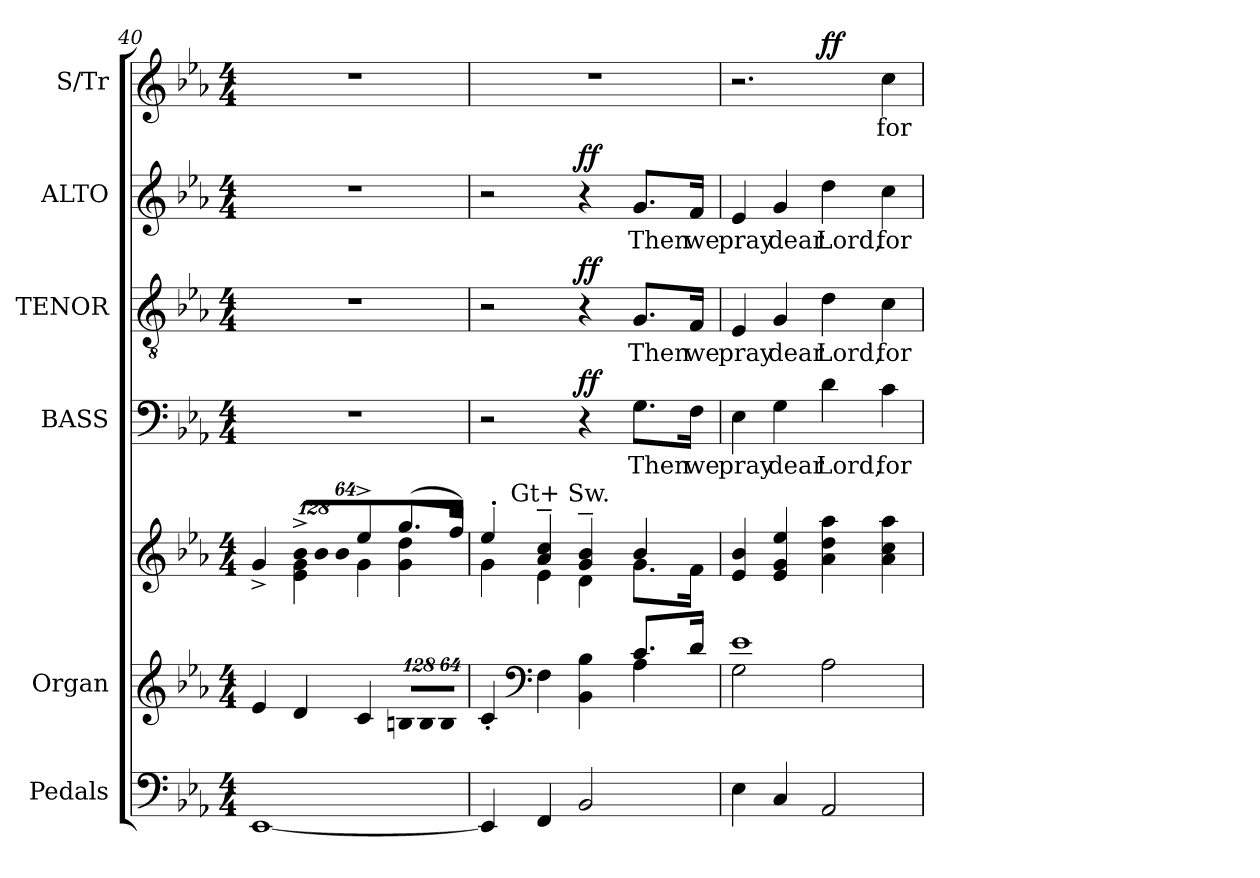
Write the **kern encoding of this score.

**kern	**kern	**kern	**kern	**text	**dynam	**kern	**text	**dynam	**kern	**text	**dynam	**kern	**text	**dynam
*part6	*part5	*part5	*part4	*part4	*part4	*part3	*part3	*part3	*part2	*part2	*part2	*part1	*part1	*part1
*staff7	*staff6	*staff5	*staff4	*staff4	*staff4	*staff3	*staff3	*staff3	*staff2	*staff2	*staff2	*staff1	*staff1	*staff1
*I"Pedals	*I"Organ	*	*I"BASS	*	*	*I"TENOR	*	*	*I"ALTO	*	*	*I"S/Tr	*	*
*I'Ped.	*I'Org.	*	*I'B.	*	*	*I'T.	*	*	*I'A.	*	*	*I'S.	*	*
!!LO:LB:g=z
*clefF4	*clefG2	*clefG2	*clefF4	*	*	*clefGv2	*	*	*clefG2	*	*	*clefG2	*	*
*	*	*	*	*	*	*ITrd7c12	*	*	*	*	*	*	*	*
*k[b-e-a-]	*k[b-e-a-]	*k[b-e-a-]	*k[b-e-a-]	*	*	*k[b-e-a-]	*	*	*k[b-e-a-]	*	*	*k[b-e-a-]	*	*
*E-:	*E-:	*E-:	*E-:	*	*	*E-:	*	*	*E-:	*	*	*E-:	*	*
*M4/4	*M4/4	*M4/4	*M4/4	*	*	*M4/4	*	*	*M4/4	*	*	*M4/4	*	*
=40	=40	=40	=40	=40	=40	=40	=40	=40	=40	=40	=40	=40	=40	=40
*	*	*^	*	*	*	*	*	*	*	*	*	*	*	*
[1EE-i	4e-i/	4g^i/	4ryy	1r	.	.	1r	.	.	1r	.	.	1r	.	.
*	*	*Xbrackettup	*	*	*	*	*	*	*	*	*	*	*	*	*
!	!	!LO:N:vis=8	!	!	!	!	!	!	!	!	!	!	!	!	!
.	4di/	1024%85b-^i/L	4e-i\ 4gi	.	.	.	.	.	.	.	.	.	.	.	.
!	!	!LO:N:vis=8	!	!	!	!	!	!	!	!	!	!	!	!	!
.	.	1024%85b-i/	.	.	.	.	.	.	.	.	.	.	.	.	.
!	!	!LO:N:vis=8	!	!	!	!	!	!	!	!	!	!	!	!	!
.	.	512%43b-i/J	.	.	.	.	.	.	.	.	.	.	.	.	.
.	4ci/	4ee-^i/	4gi\	.	.	.	.	.	.	.	.	.	.	.	.
*	*Xbrackettup	*	*	*	*	*	*	*	*	*	*	*	*	*	*
!	!LO:N:vis=8	!	!	!	!	!	!	!	!	!	!	!	!	!	!
.	1024%85Bni/L	(8.ggi/L	4gi\ 4ddi	.	.	.	.	.	.	.	.	.	.	.	.
!	!LO:N:vis=8	!	!	!	!	!	!	!	!	!	!	!	!	!	!
.	1024%85Bi/	.	.	.	.	.	.	.	.	.	.	.	.	.	.
!	!LO:N:vis=8	!	!	!	!	!	!	!	!	!	!	!	!	!	!
.	512%43Bi/J	.	.	.	.	.	.	.	.	.	.	.	.	.	.
.	.	16ffi/Jk)	.	.	.	.	.	.	.	.	.	.	.	.	.
=41	=41	=41	=41	=41	=41	=41	=41	=41	=41	=41	=41	=41	=41	=41	=41
*	*^	*	*^	*	*	*	*	*	*	*	*	*	*	*	*
4EE-i/]	4c'i/	2.ryy	4ee-'i/	4gi\	8ryy	2r	.	.	2r	.	.	2r	.	.	1r	.	.
.	.	.	.	.	512.ryy	.	.	.	.	.	.	.	.	.	.	.	.
!	!	!	!	!	!LO:TX:a:t=Gt+ Sw.	!	!	!	!	!	!	!	!	!	!	!	!
.	.	.	.	.	2ryy	.	.	.	.	.	.	.	.	.	.	.	.
*	*clefF4	*	*	*	*	*	*	*	*	*	*	*	*	*	*	*	*
4FFi/	4Fi\	.	4a-i/~ 4cci~	4e-i\	.	.	.	.	.	.	.	.	.	.	.	.	.
2BB-i/	4BB-i\ 4B-i	.	4gi/~ 4b-i~	4di\	.	4r	.	ff	4r	.	ff	4r	.	ff	.	.	.
.	.	.	.	.	4ryy	.	.	.	.	.	.	.	.	.	.	.	.
!	!	!	!	!	!	!	!LO:LY:b:color=#000000	!	!	!	!	!	!	!	!	!	!
!	!	!	!	!	!	!	!	!	!	!LO:LY:b:color=#000000	!	!	!	!	!	!	!
!	!	!	!	!	!	!	!	!	!	!	!	!	!LO:LY:b:color=#000000	!	!	!	!
.	8.ci/L	4A-i\	4b-i/	8.gi\L	.	8.Gi\L	Then	.	8.GGi/L	Then	.	8.gi/L	Then	.	.	.	.
.	.	.	.	.	16ryy	.	.	.	.	.	.	.	.	.	.	.	.
!	!	!	!	!	!	!	!LO:LY:b:color=#000000	!	!	!	!	!	!	!	!	!	!
!	!	!	!	!	!	!	!	!	!	!LO:LY:b:color=#000000	!	!	!	!	!	!	!
!	!	!	!	!	!	!	!	!	!	!	!	!	!LO:LY:b:color=#000000	!	!	!	!
.	16di/Jk	.	.	16fi\Jk	.	16Fi\Jk	we	.	16FFi/Jk	we	.	16fi/Jk	we	.	.	.	.
.	.	.	.	.	32ryy	.	.	.	.	.	.	.	.	.	.	.	.
.	.	.	.	.	64ryy	.	.	.	.	.	.	.	.	.	.	.	.
.	.	.	.	.	128ryy	.	.	.	.	.	.	.	.	.	.	.	.
.	.	.	.	.	256ryy	.	.	.	.	.	.	.	.	.	.	.	.
.	.	.	.	.	1024ryy	.	.	.	.	.	.	.	.	.	.	.	.
*	*	*	*v	*v	*v	*	*	*	*	*	*	*	*	*	*	*	*
=42	=42	=42	=42	=42	=42	=42	=42	=42	=42	=42	=42	=42	=42	=42	=42
*	*	*	*^	*	*	*	*	*	*	*	*	*	*	*	*
*	*	*	*	*^	*	*	*	*	*	*	*	*	*	*	*	*
!	!	!	!	!	!	!	!LO:LY:b:color=#000000	!	!	!	!	!	!	!	!	!	!
*	*	*	*v	*v	*v	*	*	*	*	*	*	*	*	*	*	*	*
*	*	*	*^	*	*	*	*	*	*	*	*	*	*	*	*
*	*	*	*	*^	*	*	*	*	*	*	*	*	*	*	*	*
!	!	!	!	!	!	!	!	!	!	!LO:LY:b:color=#000000	!	!	!	!	!	!	!
*	*	*	*v	*v	*v	*	*	*	*	*	*	*	*	*	*	*	*
*	*	*	*^	*	*	*	*	*	*	*	*	*	*	*	*
*	*	*	*	*^	*	*	*	*	*	*	*	*	*	*	*	*
!	!	!	!	!	!	!	!	!	!	!	!	!	!LO:LY:b:color=#000000	!	!	!	!
*	*	*	*v	*v	*v	*	*	*	*	*	*	*	*	*	*^	*	*
4E-i\	1e-i	2Gi\	4e-i/ 4b-i	4E-i\	pray	.	4EE-i/	pray	.	4e-i/	pray	.	2.r	2ryy	.	.
!	!	!	!	!	!LO:LY:b:color=#000000	!	!	!	!	!	!	!	!	!	!	!
!	!	!	!	!	!	!	!	!LO:LY:b:color=#000000	!	!	!	!	!	!	!	!
!	!	!	!	!	!	!	!	!	!	!	!LO:LY:b:color=#000000	!	!	!	!	!
4Ci/	.	.	4e-i/ 4gi 4ee-i	4Gi\	dear	.	4GGi/	dear	.	4gi/	dear	.	.	.	.	.
!	!	!	!	!	!LO:LY:b:color=#000000	!	!	!	!	!	!	!	!	!	!	!
!	!	!	!	!	!	!	!	!LO:LY:b:color=#000000	!	!	!	!	!	!	!	!
!	!	!	!	!	!	!	!	!	!	!	!LO:LY:b:color=#000000	!	!	!	!	!
2AA-i/	.	2A-i\	4a-i\ 4ddi 4aa-i	4di\	Lord,	.	4Di\	Lord,	.	4ddi\	Lord,	.	.	2ryy	.	ff
!	!	!	!	!	!LO:LY:b:color=#000000	!	!	!	!	!	!	!	!	!	!	!
!	!	!	!	!	!	!	!	!LO:LY:b:color=#000000	!	!	!	!	!	!	!	!
!	!	!	!	!	!	!	!	!	!	!	!LO:LY:b:color=#000000	!	!	!	!	!
!	!	!	!	!	!	!	!	!	!	!	!	!	!	!	!LO:LY:b:color=#000000	!
.	.	.	4a-i\ 4cci 4aa-i	4ci\	for	.	4Ci\	for	.	4cci\	for	.	4cci\	.	for	.
*	*v	*v	*	*	*	*	*	*	*	*	*	*	*v	*v	*	*
=	=	=	=	=	=	=	=	=	=	=	=	=	=	=
*-	*-	*-	*-	*-	*-	*-	*-	*-	*-	*-	*-	*-	*-	*-
